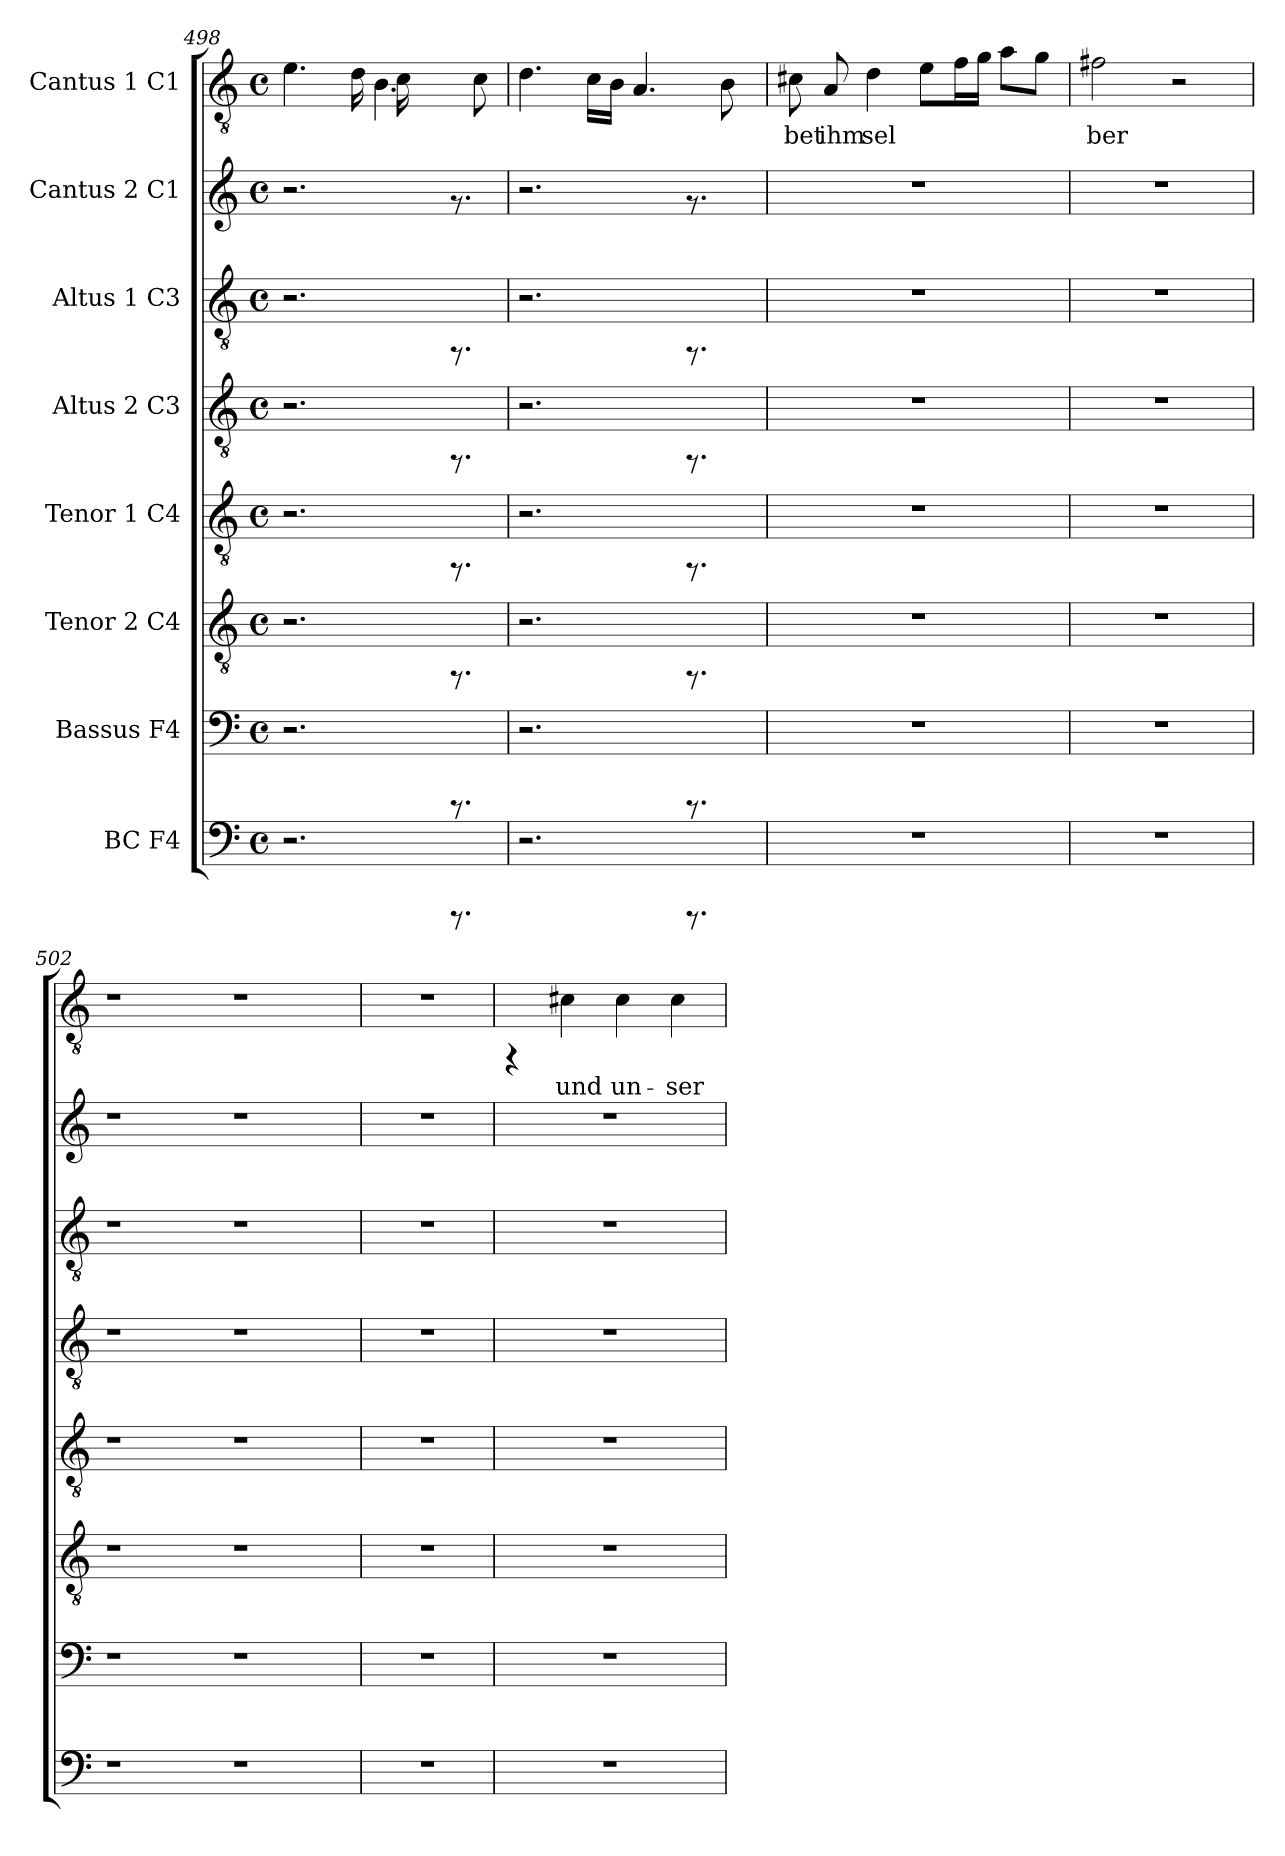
**kern	**kern	**kern	**kern	**kern	**kern	**kern	**kern	**text
*part8	*part7	*part6	*part5	*part4	*part3	*part2	*part1	*part1
*staff8	*staff7	*staff6	*staff5	*staff4	*staff3	*staff2	*staff1	*staff1
*I"BC  F4	*I"Bassus  F4	*I"Tenor 2  C4	*I"Tenor 1  C4	*I"Altus 2  C3	*I"Altus 1  C3	*I"Cantus 2  C1	*I"Cantus 1  C1	*
*clefF4	*clefF4	*clefGv2	*clefGv2	*clefGv2	*clefGv2	*clefG2	*clefGv2	*
*k[]	*k[]	*k[]	*k[]	*k[]	*k[]	*k[]	*k[]	*
*C:	*C:	*C:	*C:	*C:	*C:	*C:	*C:	*
*M4/4	*M4/4	*M4/4	*M4/4	*M4/4	*M4/4	*M4/4	*M4/4	*
*met(c)	*met(c)	*met(c)	*met(c)	*met(c)	*met(c)	*met(c)	*met(c)	*
=498	=498	=498	=498	=498	=498	=498	=498	=498
!	!	!	!	!	!	!	!	!LO:LY:b:cj
*	*	*	*	*	*	*	*^	*
2.r	2.r	2.r	2.r	2.r	2.r	2.r	4.e\	4..ryy	--
!	!	!	!	!	!	!	!	!	!LO:LY:b:cj
.	.	.	.	.	.	.	16d\L	.	--
!	!	!	!	!	!	!	!	!	!LO:LY:b:cj
.	.	.	.	.	.	.	4.B\	16c\	--
.	.	.	.	.	.	.	.	4..ryy	.
8.rCCC	8.rCCC	8.rFF	8.rFF	8.rFF	8.rFF	8.rf	.	.	.
!	!	!	!	!	!	!	!	!	!LO:LY:b:cj
.	.	.	.	.	.	.	8c\	.	--
*	*	*	*	*	*	*	*v	*v	*
=499	=499	=499	=499	=499	=499	=499	=499	=499
!	!	!	!	!	!	!	!	!LO:LY:b:cj
2.r	2.r	2.r	2.r	2.r	2.r	2.r	4.d\	--
!	!	!	!	!	!	!	!	!LO:LY:b:cj
.	.	.	.	.	.	.	16c\L	--
!	!	!	!	!	!	!	!	!LO:LY:b:cj
.	.	.	.	.	.	.	16B\J	--
.	.	.	.	.	.	.	4.A/	.
8.rCCC	8.rCCC	8.rFF	8.rFF	8.rFF	8.rFF	8.rf	.	.
!	!	!	!	!	!	!	!	!LO:LY:b:cj
.	.	.	.	.	.	.	8B\	--
16ryy	16ryy	16ryy	16ryy	16ryy	16ryy	16ryy	.	.
!!LO:LB:g=z
=500	=500	=500	=500	=500	=500	=500	=500	=500
!	!	!	!	!	!	!	!	!LO:LY:b:cj
1r	1r	1r	1r	1r	1r	1r	8c#X\	-bet
!	!	!	!	!	!	!	!	!LO:LY:b:cj
.	.	.	.	.	.	.	8A/	ihm
!	!	!	!	!	!	!	!	!LO:LY:b:cj
.	.	.	.	.	.	.	4d\	sel-
!	!	!	!	!	!	!	!	!LO:LY:b:cj
.	.	.	.	.	.	.	8e\L	--
!	!	!	!	!	!	!	!	!LO:LY:b:cj
.	.	.	.	.	.	.	16f\	--
!	!	!	!	!	!	!	!	!LO:LY:b:cj
.	.	.	.	.	.	.	16g\J	--
!	!	!	!	!	!	!	!	!LO:LY:b:cj
.	.	.	.	.	.	.	8a\L	--
!	!	!	!	!	!	!	!	!LO:LY:b:cj
.	.	.	.	.	.	.	8g\J	--
=501	=501	=501	=501	=501	=501	=501	=501	=501
!	!	!	!	!	!	!	!	!LO:LY:b:cj
1r	1r	1r	1r	1r	1r	1r	2f#X\	-ber
.	.	.	.	.	.	.	2r	.
=502	=502	=502	=502	=502	=502	=502	=502	=502
1r	1r	1r	1r	1r	1r	1r	1r	.
1r	1r	1r	1r	1r	1r	1r	1r	.
=503	=503	=503	=503	=503	=503	=503	=503	=503
1r	1r	1r	1r	1r	1r	1r	1r	.
=504	=504	=504	=504	=504	=504	=504	=504	=504
1r	1r	1r	1r	1r	1r	1r	4rFF	.
!	!	!	!	!	!	!	!	!LO:LY:b:cj
.	.	.	.	.	.	.	4c#X\	und
!	!	!	!	!	!	!	!	!LO:LY:b:cj
.	.	.	.	.	.	.	4c#\	un-
!	!	!	!	!	!	!	!	!LO:LY:b:cj
.	.	.	.	.	.	.	4c#\	-ser
=	=	=	=	=	=	=	=	=
*-	*-	*-	*-	*-	*-	*-	*-	*-
